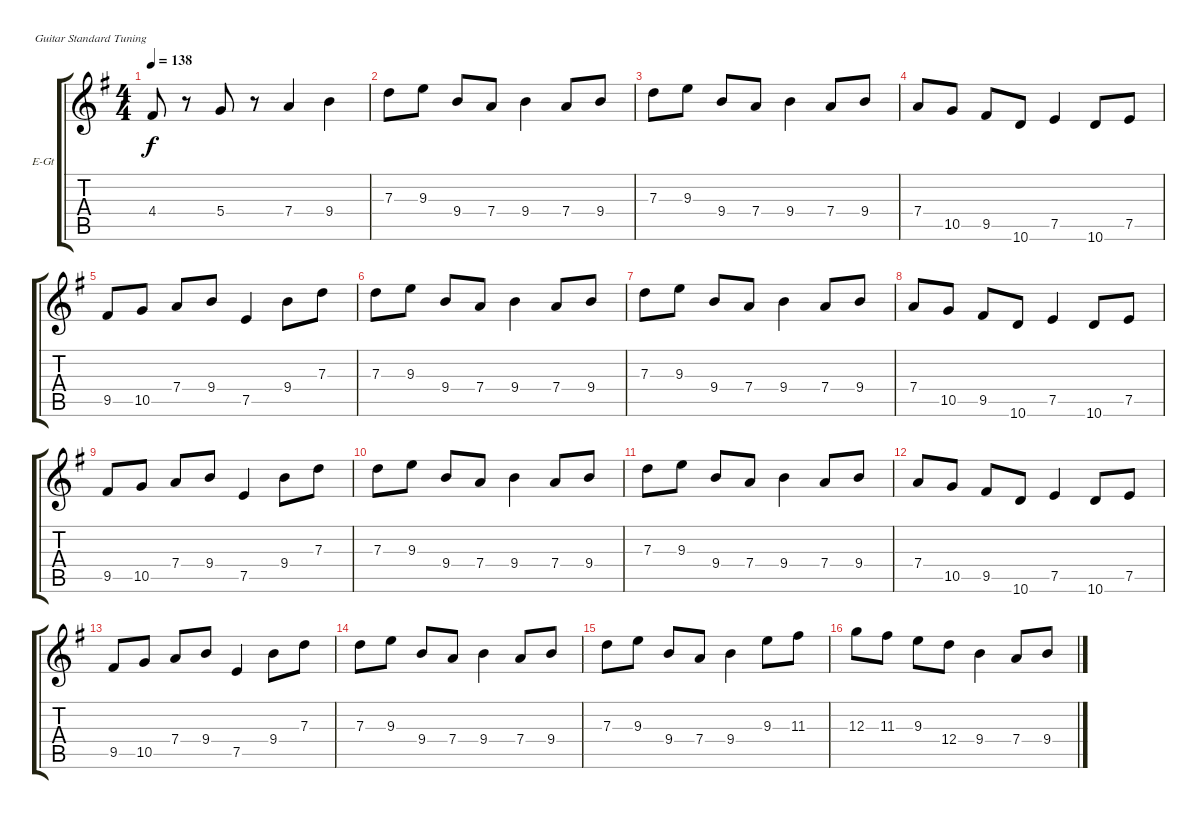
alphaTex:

\bracketExtendMode groupsimilarinstruments
\firstSystemTrackNameOrientation horizontal
\otherSystemsTrackNameOrientation horizontal
\track ("Track 1" "E-Gt") {instrument distortionguitar}
\staff {score tabs}
\tuning (E4 B3 G3 D3 A2 E2)
\ts (4 4)
\tempo 138
\clef g2
\ks g
4.4.8{dy f} r.8 5.4.8 r.8 7.4.4 9.4.4 |
7.3.8 9.3.8 9.4.8 7.4.8 9.4.4 7.4.8 9.4.8 |
7.3.8 9.3.8 9.4.8 7.4.8 9.4.4 7.4.8 9.4.8 |
7.4.8 10.5.8 9.5.8 10.6.8 7.5.4 10.6.8 7.5.8 |
9.5.8 10.5.8 7.4.8 9.4.8 7.5.4 9.4.8 7.3.8 |
7.3.8 9.3.8 9.4.8 7.4.8 9.4.4 7.4.8 9.4.8 |
7.3.8 9.3.8 9.4.8 7.4.8 9.4.4 7.4.8 9.4.8 |
7.4.8 10.5.8 9.5.8 10.6.8 7.5.4 10.6.8 7.5.8 |
9.5.8 10.5.8 7.4.8 9.4.8 7.5.4 9.4.8 7.3.8 |
7.3.8 9.3.8 9.4.8 7.4.8 9.4.4 7.4.8 9.4.8 |
7.3.8 9.3.8 9.4.8 7.4.8 9.4.4 7.4.8 9.4.8 |
7.4.8 10.5.8 9.5.8 10.6.8 7.5.4 10.6.8 7.5.8 |
9.5.8 10.5.8 7.4.8 9.4.8 7.5.4 9.4.8 7.3.8 |
7.3.8 9.3.8 9.4.8 7.4.8 9.4.4 7.4.8 9.4.8 |
7.3.8 9.3.8 9.4.8 7.4.8 9.4.4 9.3.8 11.3.8 |
12.3.8 11.3.8 9.3.8 12.4.8 9.4.4 7.4.8 9.4.8
